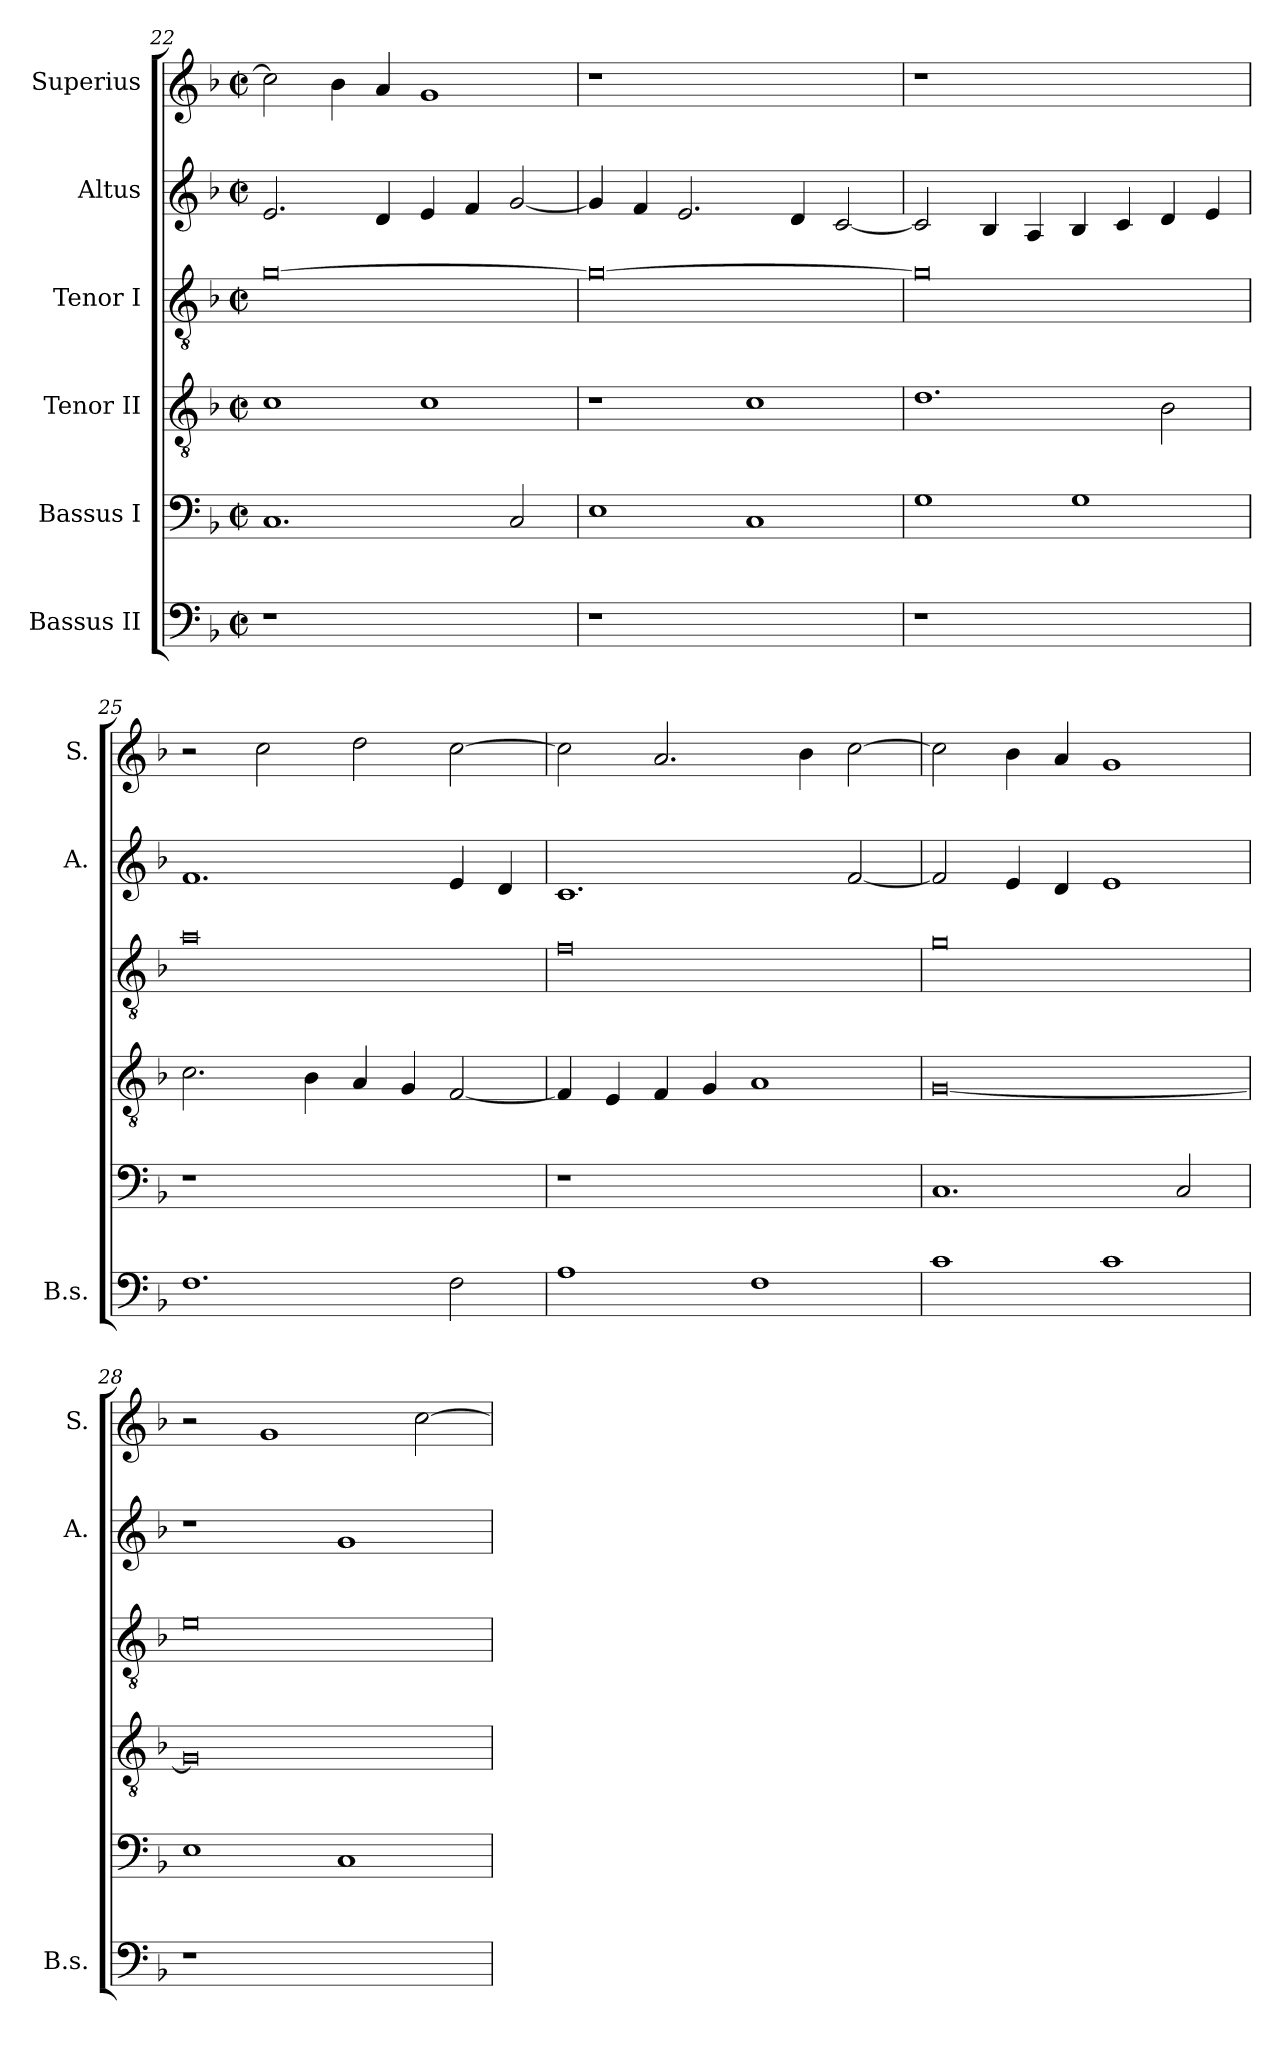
**kern	**kern	**kern	**kern	**kern	**kern
*part6	*part5	*part4	*part3	*part2	*part1
*staff6	*staff5	*staff4	*staff3	*staff2	*staff1
*I"Bassus II	*I"Bassus I	*I"Tenor II	*I"Tenor I	*I"Altus	*I"Superius
*I'B.s.	*	*	*	*I'A.	*I'S.
!!LO:PB:g=z
*clefF4	*clefF4	*clefGv2	*clefGv2	*clefG2	*clefG2
*	*	*ITrd7c12	*ITrd7c12	*	*
*k[b-]	*k[b-]	*k[b-]	*k[b-]	*k[b-]	*k[b-]
*F:	*F:	*F:	*F:	*F:	*F:
*M2/2	*M2/2	*M2/2	*M2/2	*M2/2	*M2/2
*met(c|)	*met(c|)	*met(c|)	*met(c|)	*met(c|)	*met(c|)
=22	=22	=22	=22	=22	=22
!LO:N:vis=1	!	!	!	!	!
1r	1.Ci	1Ci	[>0Gi	2.ei/	2cci\]
.	.	.	.	.	4b-i\
.	.	.	.	4di/	4ai/
1ryy	.	1Ci	.	4ei/	1gi
.	.	.	.	4fi/	.
.	2Ci/	.	.	[<2gi/	.
=23	=23	=23	=23	=23	=23
!LO:N:vis=1	!	!	!	!	!LO:N:vis=1
1r	1Ei	1r	0Gi_>	4gi/]	1r
.	.	.	.	4fi/	.
.	.	.	.	2.ei/	.
1ryy	1Ci	1Ci	.	.	1ryy
.	.	.	.	4di/	.
.	.	.	.	[<2ci/	.
=24	=24	=24	=24	=24	=24
!LO:N:vis=1	!	!	!	!	!LO:N:vis=1
1r	1Gi	1.Di	0Gi]	2ci/]	1r
.	.	.	.	4B-i/	.
.	.	.	.	4Ai/	.
1ryy	1Gi	.	.	4B-i/	1ryy
.	.	.	.	4ci/	.
.	.	2BB-i\	.	4di/	.
.	.	.	.	4ei/	.
=25	=25	=25	=25	=25	=25
!	!LO:N:vis=1	!	!	!	!
1.Fi	1r	2.Ci\	0Ai	1.fi	2r
.	.	.	.	.	2cci\
.	.	4BB-i\	.	.	.
.	1ryy	4AAi/	.	.	2ddi\
.	.	4GGi/	.	.	.
2Fi\	.	[<2FFi/	.	4ei/	[>2cci\
.	.	.	.	4di/	.
!!LO:LB:g=z
=26	=26	=26	=26	=26	=26
!	!LO:N:vis=1	!	!	!	!
1Ai	1r	4FFi/]	0Fi	1.ci	2cci\]
.	.	4EEi/	.	.	.
.	.	4FFi/	.	.	2.ai/
.	.	4GGi/	.	.	.
1Fi	1ryy	1AAi	.	.	.
.	.	.	.	.	4b-i\
.	.	.	.	[<2fi/	[>2cci\
=27	=27	=27	=27	=27	=27
1ci	1.Ci	[<0GGi	0Gi	2fi/]	2cci\]
.	.	.	.	4ei/	4b-i\
.	.	.	.	4di/	4ai/
1ci	.	.	.	1ei	1gi
.	2Ci/	.	.	.	.
=28	=28	=28	=28	=28	=28
!LO:N:vis=1	!	!	!	!	!
1r	1Ei	0GGi]	0Ei	1r	2r
.	.	.	.	.	1gi
1ryy	1Ci	.	.	1gi	.
.	.	.	.	.	[>2cci\
=	=	=	=	=	=
*-	*-	*-	*-	*-	*-
